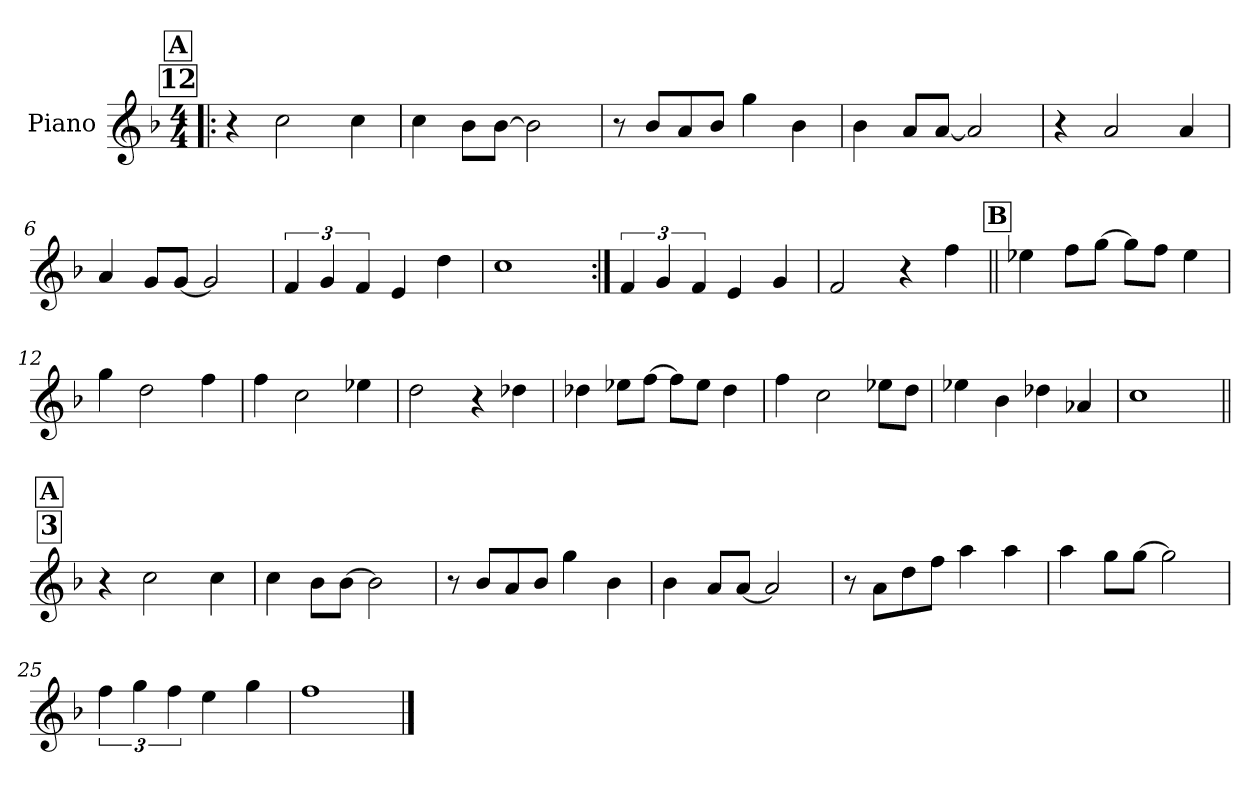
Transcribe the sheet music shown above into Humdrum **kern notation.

**kern
*part1
*staff1
*I"Piano
*I'Pno.
*clefG2
*k[b-]
*M4/4
!!LO:REH:place=s1:a:t=12
!!LO:REH:place=s1:a:fs=14:t=A
=1!|:
4r
2cc\
4cc\
=2
4cc\
8b-\L
[8b-\J
2b-\]
=3
8r
8b-/L
8a/
8b-/J
4gg\
4b-\
=4
4b-\
8a/L
[8a/J
2a/]
!!LO:LB:g=z
=5
4r
2a/
4a/
=6
4a/
8g/L
[8g/J
2g/]
=7
6f/
6g/
6f/
4e/
4dd\
=8
1cc
=9:|!
6f/
6g/
6f/
4e/
4g/
=10
2f/
4r
4ff\
!!LO:LB:g=z
!!LO:REH:place=s1:a:fs=14:t=B
=11||
4ee-X\
8ff\L
[8gg\J
8gg\L]
8ff\J
4ee-\
=12
4gg\
2dd\
4ff\
=13
4ff\
2cc\
4ee-X\
=14
2dd\
4r
4dd-X\
!!LO:LB:g=z
=15
4dd-X\
8ee-X\L
[8ff\J
8ff\L]
8ee-\J
4dd-\
=16
4ff\
2cc\
8ee-X\L
8dd\J
=17
4ee-X\
4b-\
4dd-X\
4a-X/
=18
1cc
!!LO:LB:g=z
!!LO:REH:place=s1:a:t=3
!!LO:REH:place=s1:a:fs=14:t=A
=19||
4r
2cc\
4cc\
=20
4cc\
8b-\L
[8b-\J
2b-\]
=21
8r
8b-/L
8a/
8b-/J
4gg\
4b-\
=22
4b-\
8a/L
[8a/J
2a/]
!!LO:LB:g=z
=23
8r
8a\L
8dd\
8ff\J
4aa\
4aa\
=24
4aa\
8gg\L
[8gg\J
2gg\]
=25
6ff\
6gg\
6ff\
4ee\
4gg\
=26
1ff
==
*-
